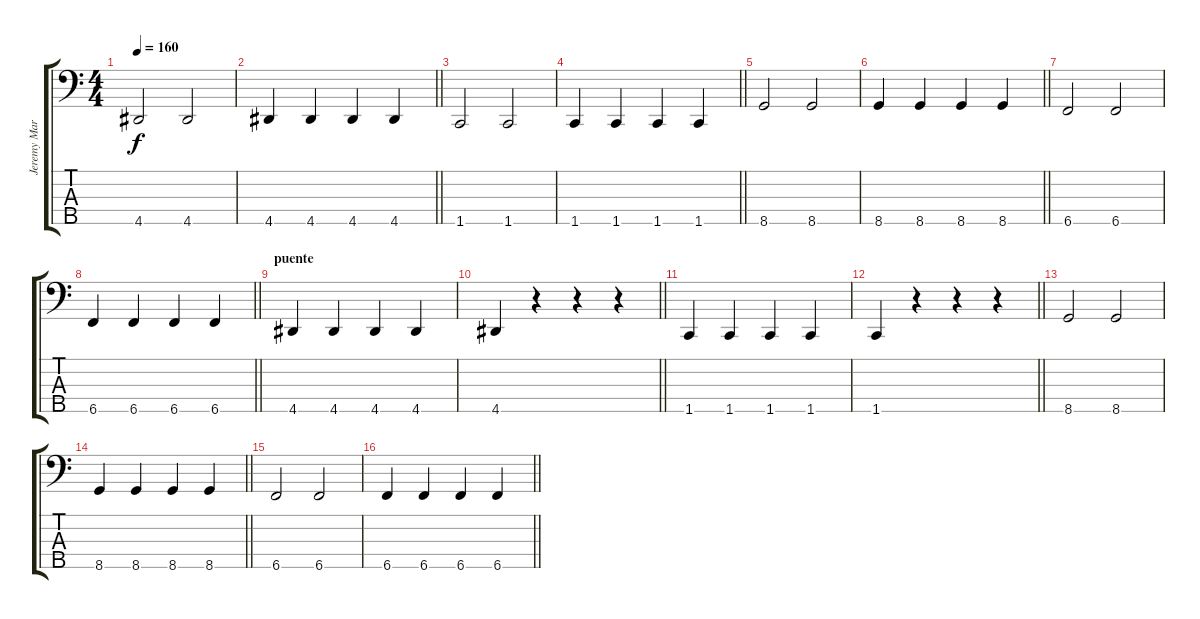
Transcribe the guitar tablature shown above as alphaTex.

\track ("Jeremy Marshall" "Jeremy Mar") {instrument electricbassfinger}
\staff {score tabs}
\tuning (G2 D2 A1 E1 B0) {hide}
\ts (4 4)
\tempo 160
\clef f4
\ks c
4.5.2{dy f} 4.5.2 |
\barLineRight lightlight
4.5.4 4.5.4 4.5.4 4.5.4 |
1.5.2 1.5.2 |
\barLineRight lightlight
1.5.4 1.5.4 1.5.4 1.5.4 |
8.5.2 8.5.2 |
\barLineRight lightlight
8.5.4 8.5.4 8.5.4 8.5.4 |
6.5.2 6.5.2 |
\barLineRight lightlight
6.5.4 6.5.4 6.5.4 6.5.4 |
\section ("" "puente")
4.5.4 4.5.4 4.5.4 4.5.4 |
\barLineRight lightlight
4.5.4 r.4 r.4 r.4 |
1.5.4 1.5.4 1.5.4 1.5.4 |
\barLineRight lightlight
1.5.4 r.4 r.4 r.4 |
8.5.2 8.5.2 |
\barLineRight lightlight
8.5.4 8.5.4 8.5.4 8.5.4 |
6.5.2 6.5.2 |
\barLineRight lightlight
6.5.4 6.5.4 6.5.4 6.5.4
